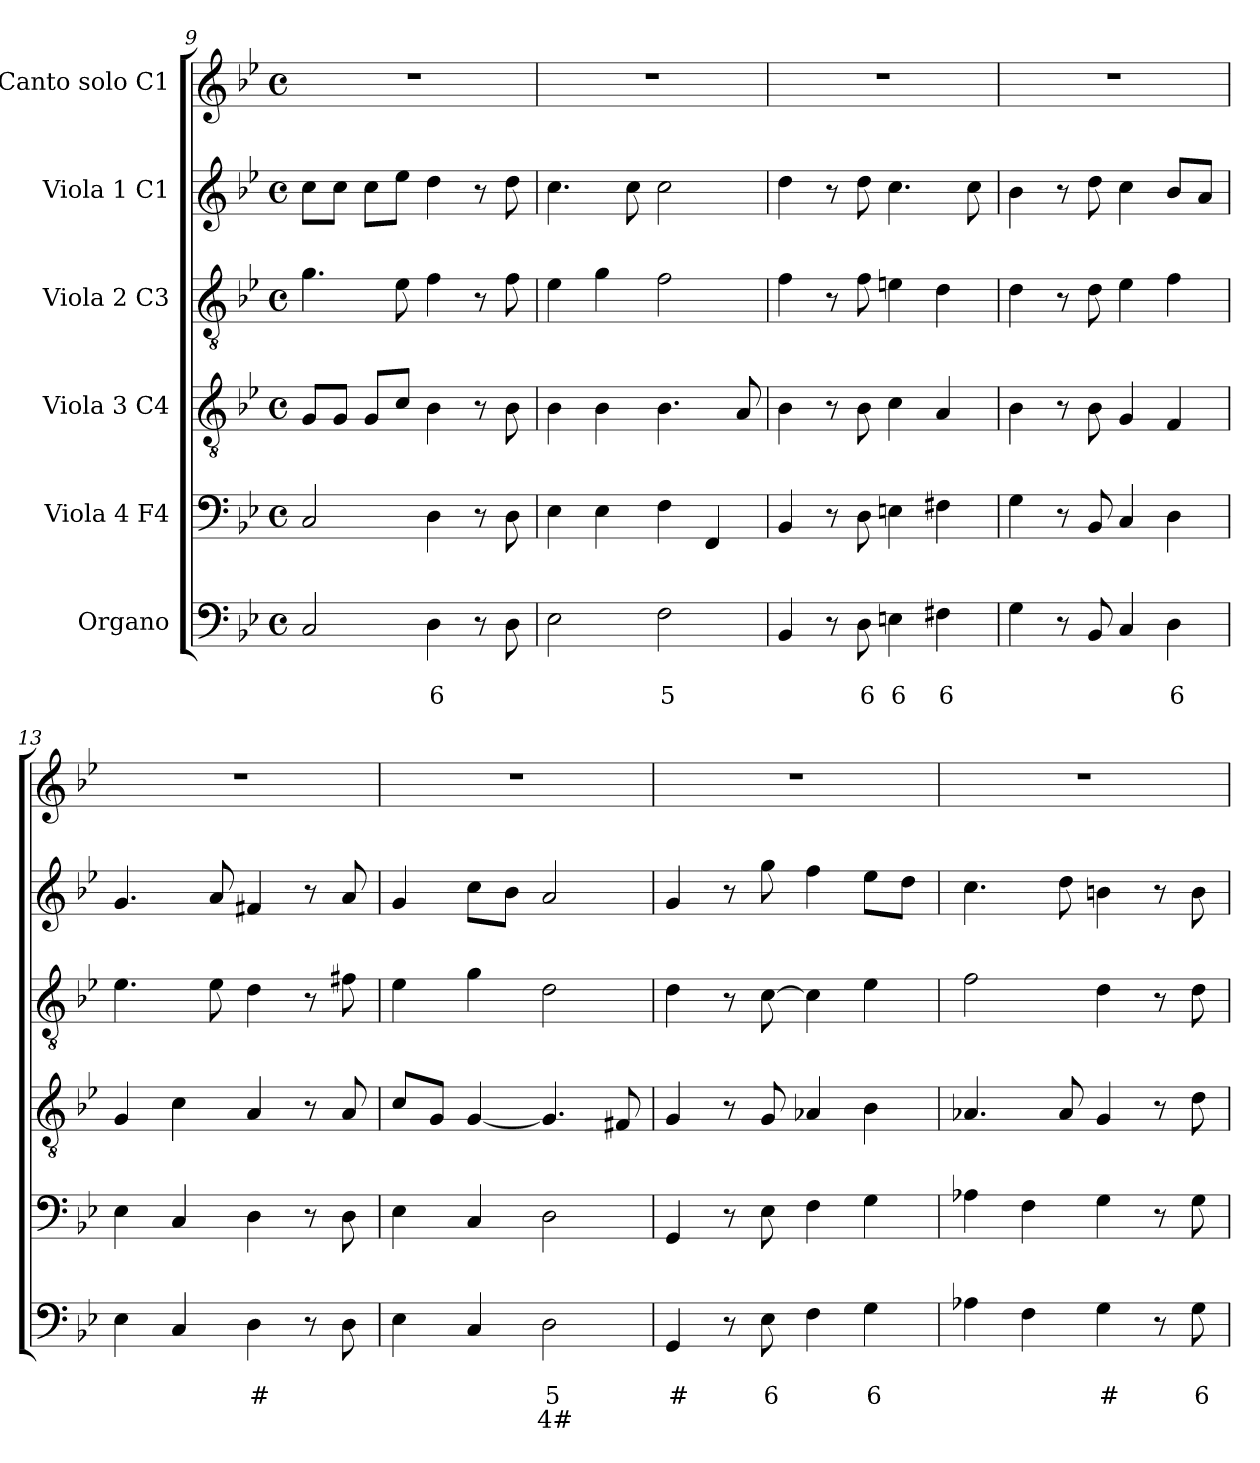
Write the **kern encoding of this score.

**kern	**text	**text	**text	**kern	**kern	**kern	**kern	**kern
*part6	*part6	*part6	*part6	*part5	*part4	*part3	*part2	*part1
*staff6	*staff6	*staff6	*staff6	*staff5	*staff4	*staff3	*staff2	*staff1
*I"Organo	*	*	*	*I"Viola 4 F4	*I"Viola 3 C4	*I"Viola 2 C3	*I"Viola 1 C1	*I"Canto solo C1
*clefF4	*	*	*	*clefF4	*clefGv2	*clefGv2	*clefG2	*clefG2
*k[b-e-]	*	*	*	*k[b-e-]	*k[b-e-]	*k[b-e-]	*k[b-e-]	*k[b-e-]
*B-:	*	*	*	*B-:	*B-:	*B-:	*B-:	*B-:
*M4/4	*	*	*	*M4/4	*M4/4	*M4/4	*M4/4	*M4/4
*met(c)	*	*	*	*met(c)	*met(c)	*met(c)	*met(c)	*met(c)
=9	=9	=9	=9	=9	=9	=9	=9	=9
2C/	.	.	.	2C/	8G/L	4.g\	8cc\L	1r
.	.	.	.	.	8G/J	.	8cc\J	.
.	.	.	.	.	8G/L	.	8cc\L	.
.	.	.	.	.	8c/J	8e-\	8ee-\J	.
!	!	!LO:LY:b	!	!	!	!	!	!
4D\	.	6	.	4D\	4B-\	4f\	4dd\	.
8r	.	.	.	8r	8r	8r	8r	.
8D\	.	.	.	8D\	8B-\	8f\	8dd\	.
=10	=10	=10	=10	=10	=10	=10	=10	=10
2E-\	.	.	.	4E-\	4B-\	4e-\	4.cc\	1r
.	.	.	.	4E-\	4B-\	4g\	.	.
.	.	.	.	.	.	.	8cc\	.
!	!	!LO:LY:b	!	!	!	!	!	!
2F\	.	5	.	4F\	4.B-\	2f\	2cc\	.
.	.	.	.	4FF/	.	.	.	.
.	.	.	.	.	8A/	.	.	.
=11	=11	=11	=11	=11	=11	=11	=11	=11
4BB-/	.	.	.	4BB-/	4B-\	4f\	4dd\	1r
8r	.	.	.	8r	8r	8r	8r	.
!	!	!LO:LY:b	!	!	!	!	!	!
8D\	.	6	.	8D\	8B-\	8f\	8dd\	.
!	!	!LO:LY:b	!	!	!	!	!	!
4En\	.	6	.	4En\	4c\	4en\	4.cc\	.
!	!	!LO:LY:b	!	!	!	!	!	!
4F#X\	.	6	.	4F#X\	4A/	4d\	.	.
.	.	.	.	.	.	.	8cc\	.
!!LO:LB:g=z
=12	=12	=12	=12	=12	=12	=12	=12	=12
4G\	.	.	.	4G\	4B-\	4d\	4b-\	1r
8r	.	.	.	8r	8r	8r	8r	.
8BB-/	.	.	.	8BB-/	8B-\	8d\	8dd\	.
4C/	.	.	.	4C/	4G/	4e-\	4cc\	.
!	!	!LO:LY:b	!	!	!	!	!	!
4D\	.	6	.	4D\	4F/	4f\	8b-/L	.
.	.	.	.	.	.	.	8a/J	.
=13	=13	=13	=13	=13	=13	=13	=13	=13
4E-\	.	.	.	4E-\	4G/	4.e-\	4.g/	1r
4C/	.	.	.	4C/	4c\	.	.	.
.	.	.	.	.	.	8e-\	8a/	.
!	!	!LO:LY:b	!	!	!	!	!	!
4D\	.	#	.	4D\	4A/	4d\	4f#X/	.
8r	.	.	.	8r	8r	8r	8r	.
8D\	.	.	.	8D\	8A/	8f#X\	8a/	.
=14	=14	=14	=14	=14	=14	=14	=14	=14
4E-\	.	.	.	4E-\	8c/L	4e-\	4g/	1r
.	.	.	.	.	8G/J	.	.	.
4C/	.	.	.	4C/	[4G/	4g\	8cc\L	.
.	.	.	.	.	.	.	8b-\J	.
!	!	!LO:LY:b	!LO:LY:b	!	!	!	!	!
2D\	.	5	4#	2D\	4.G/]	2d\	2a/	.
.	.	.	.	.	8F#X/	.	.	.
=15	=15	=15	=15	=15	=15	=15	=15	=15
!	!	!LO:LY:b	!	!	!	!	!	!
4GG/	.	#	.	4GG/	4G/	4d\	4g/	1r
8r	.	.	.	8r	8r	8r	8r	.
!	!	!LO:LY:b	!	!	!	!	!	!
8E-\	.	6	.	8E-\	8G/	[8c\	8gg\	.
4F\	.	.	.	4F\	4A-X/	4c\]	4ff\	.
!	!	!LO:LY:b	!	!	!	!	!	!
4G\	.	6	.	4G\	4B-\	4e-\	8ee-\L	.
.	.	.	.	.	.	.	8dd\J	.
=16	=16	=16	=16	=16	=16	=16	=16	=16
4A-X\	.	.	.	4A-X\	4.A-X/	2f\	4.cc\	1r
4F\	.	.	.	4F\	.	.	.	.
.	.	.	.	.	8A-/	.	8dd\	.
!	!	!LO:LY:b	!	!	!	!	!	!
4G\	.	#	.	4G\	4G/	4d\	4bn\	.
8r	.	.	.	8r	8r	8r	8r	.
!	!	!LO:LY:b	!	!	!	!	!	!
8G\	.	6	.	8G\	8d\	8d\	8b\	.
=	=	=	=	=	=	=	=	=
*-	*-	*-	*-	*-	*-	*-	*-	*-
